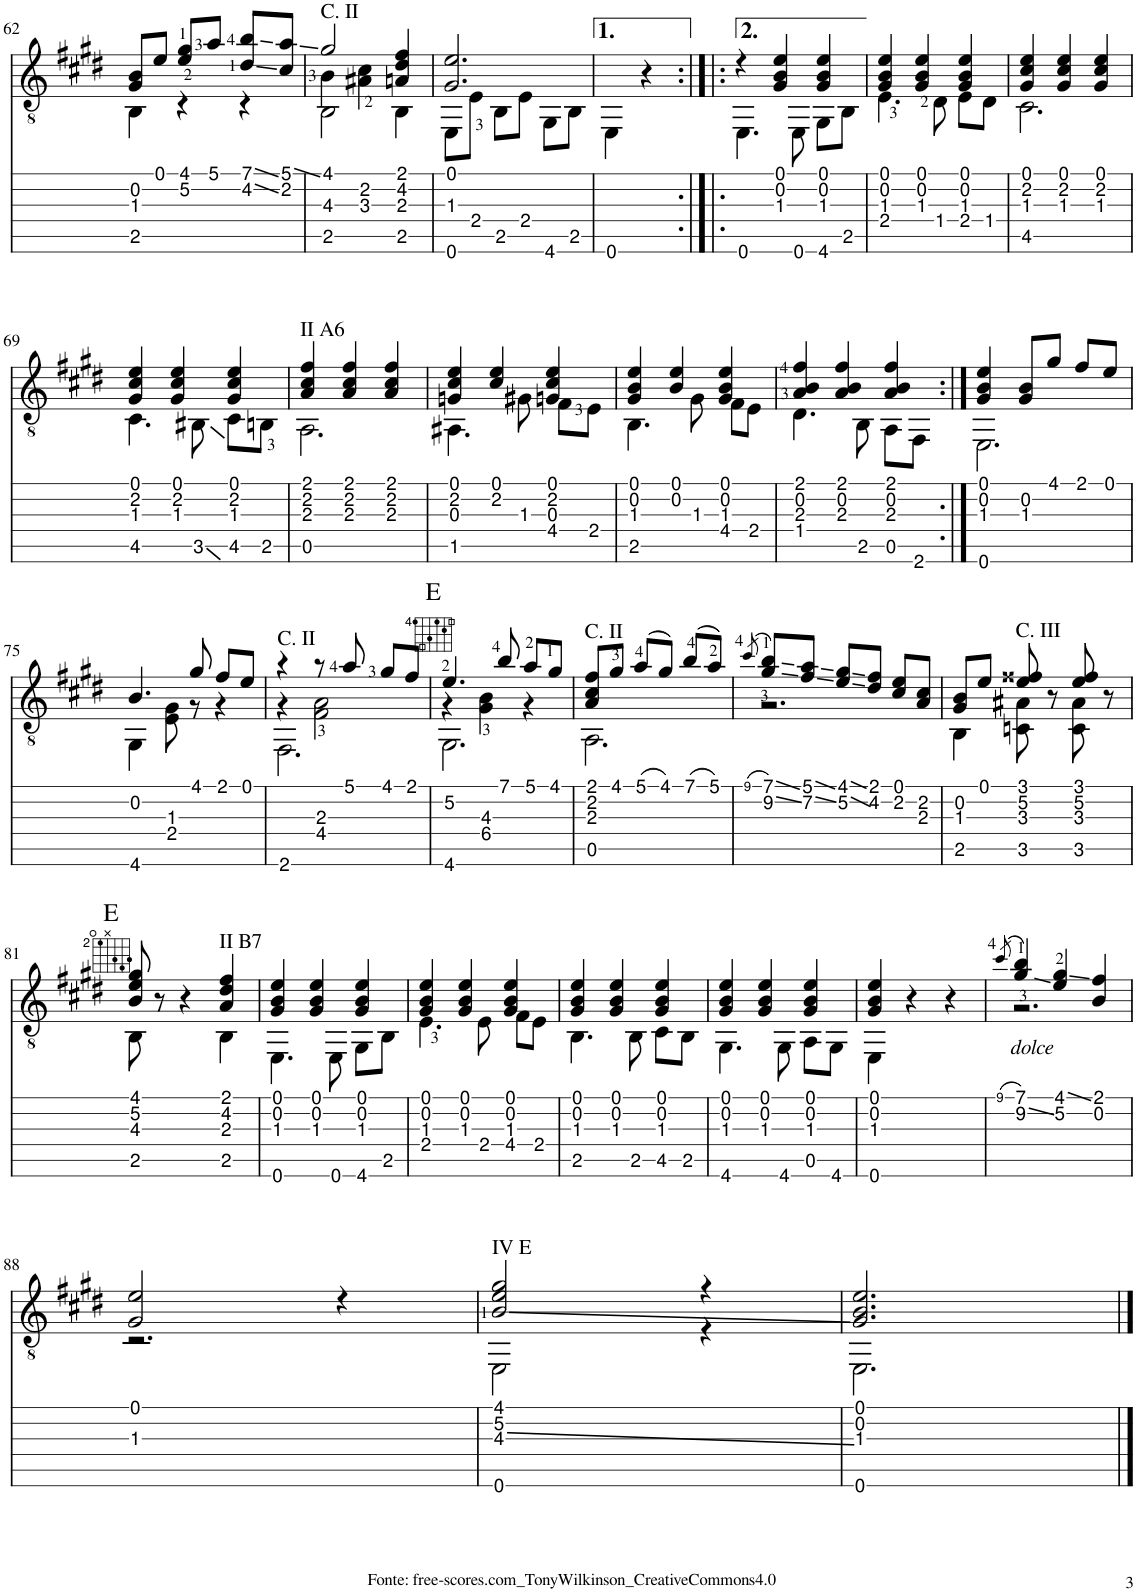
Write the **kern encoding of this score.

**kern	**kern	**harte
*part1	*part1	*part1
*staff2	*staff1	*
*I"Guitar	*	*
*I'Guit.	*	*
!!LO:PB:g=z
*	*clefGv2	*
*k[f#c#g#d#]	*k[f#c#g#d#]	*
*M3/4	*M3/4	*
=62	=62	=62
*^	*^	*
8G#\ 8B\L	4BB	8G#/ 8B/L	4BB\	.
8eJ	.	8e/J	.	.
8e\ 8g#\L	4r	8e/ 8g#/L	4r	.
8aJ	.	8a/J	.	.
8d#\ 8b\L	4r	8d#/ 8b/L	4r	.
8c#\ 8a\J	.	8c#/ 8a/J	.	.
=63	=63	=63	=63	=63
*	*^	*	*^	*
!	!	!	!LO:TX:a:t=C. II	!	!	!
2g#	4B	2BB	2g#/	4B\	2BB\	.
.	4A# 4c#	.	.	4A#X\ 4c#\	.	.
4A 4d# 4f#	4BB	4ryy	4An/ 4d#/ 4f#/	4BB\	4ryy	.
*	*v	*v	*	*	*	*
*	*	*	*v	*v	*
=64	=64	=64	=64	=64
2.G# 2.e	8EEL	2.G#/ 2.e/	8EE\L	.
.	8EJ	.	8E\J	.
.	8BBL	.	8BB\L	.
.	8EJ	.	8E\J	.
.	8GG#L	.	8GG#\L	.
.	8BBJ	.	8BB\J	.
*v	*v	*	*	*
*	*v	*v	*
=65	=65	=65
4EE	4EE\	.
4r	4r	.
=66:|!|:	=66:|!|:	=66:|!|:
*^	*^	*
4r	4.EE	4r	4.EE\	.
4G# 4B 4e	.	4G#/ 4B/ 4e/	.	.
.	8EE	.	8EE\	.
4G# 4B 4e	8GG#L	4G#/ 4B/ 4e/	8GG#\L	.
.	8BBJ	.	8BB\J	.
=67	=67	=67	=67	=67
4G# 4B 4e	4.E	4G#/ 4B/ 4e/	4.E\	.
4G# 4B 4e	.	4G#/ 4B/ 4e/	.	.
.	8D#	.	8D#\	.
4G# 4B 4e	8EL	4G#/ 4B/ 4e/	8E\L	.
.	8D#J	.	8D#\J	.
=68	=68	=68	=68	=68
4G# 4c# 4e	2.C#	4G#/ 4c#/ 4e/	2.C#\	.
4G# 4c# 4e	.	4G#/ 4c#/ 4e/	.	.
4G# 4c# 4e	.	4G#/ 4c#/ 4e/	.	.
!!LO:LB:g=z	!!
=69	=69	=69	=69	=69
4G# 4c# 4e	4.C#	4G#/ 4c#/ 4e/	4.C#\	.
4G# 4c# 4e	.	4G#/ 4c#/ 4e/	.	.
.	8BB#	.	8BB#X\	.
4G# 4c# 4e	8C#L	4G#/ 4c#/ 4e/	8C#\L	.
.	8BBJ	.	8BBn\J	.
=70	=70	=70	=70	=70
!	!	!LO:TX:a:t=II A6	!	!
4A 4c# 4f#	2.AA	4A/ 4c#/ 4f#/	2.AA\	.
4A 4c# 4f#	.	4A/ 4c#/ 4f#/	.	.
4A 4c# 4f#	.	4A/ 4c#/ 4f#/	.	.
=71	=71	=71	=71	=71
4G 4c# 4e	4.AA#	4Gn/ 4c#/ 4e/	4.AA#X\	.
4c# 4e	.	4c#/ 4e/	.	.
.	8G#	.	8G#X\	.
4G 4c# 4e	8F#L	4Gn/ 4c#/ 4e/	8F#\L	.
.	8EJ	.	8E\J	.
=72	=72	=72	=72	=72
4G# 4B 4e	4.BB	4G#/ 4B/ 4e/	4.BB\	.
4B 4e	.	4B/ 4e/	.	.
.	8G#	.	8G#\	.
4G# 4B 4e	8F#L	4G#/ 4B/ 4e/	8F#\L	.
.	8EJ	.	8E\J	.
=73	=73	=73	=73	=73
4A 4B 4f#	4.D#	4A/ 4B/ 4f#/	4.D#\	.
4A 4B 4f#	.	4A/ 4B/ 4f#/	.	.
.	8BB	.	8BB\	.
4A 4B 4f#	8AAL	4A/ 4B/ 4f#/	8AA\L	.
.	8FF#J	.	8FF#\J	.
=74:|!	=74:|!	=74:|!	=74:|!	=74:|!
4G# 4B 4e	2.EE	4G#/ 4B/ 4e/	2.EE\	.
8G#\ 8B\L	.	8G#/ 8B/L	.	.
8g#J	.	8g#/J	.	.
8f#L	.	8f#/L	.	.
8eJ	.	8e/J	.	.
!!LO:LB:g=z	!!
=75	=75	=75	=75	=75
4.B	4GG#	4.B/	4GG#\	.
.	8E 8G#	.	8E\ 8G#\	.
8g#	8r	8g#/	8r	.
8f#L	4r	8f#/L	4r	.
8eJ	.	8e/J	.	.
=76	=76	=76	=76	=76
*	*^	*	*^	*
!	!	!	!LO:TX:a:t=C. II	!	!	!
4r	4r	2.FF#	4r	4r	2.FF#\	.
8r	2F# 2A	.	8r	2F#\ 2A\	.	.
8a	.	.	8a/	.	.	.
8g#L	.	.	8g#/L	.	.	.
8f#J	.	.	8f#/J	.	.	.
=77	=77	=77	=77	=77	=77	=77
4.e	4r	2.GG#	4.e/	4r	2.GG#\	E:maj
.	4G# 4B	.	.	4G#\ 4B\	.	.
8b	.	.	8b/	.	.	.
8aL	4r	.	8a/L	4r	.	.
8g#J	.	.	8g#/J	.	.	.
*	*v	*v	*	*	*	*
*	*	*	*v	*v	*
=78	=78	=78	=78	=78
!	!	!LO:TX:a:t=C. II	!	!
8A\ 8c#\ 8f#\L	2.AA	8A/ 8c#/ 8f#/L	2.AA\	.
8g#J	.	8g#/J	.	.
8aL	.	(8a/L	.	.
8g#J	.	8g#/J)	.	.
8bL	.	(8b/L	.	.
8aJ	.	8a/J)	.	.
=79	=79	=79	=79	=79
qcc#	.	(8qcc#/	.	.
8g#\ 8b\L	2.r	8g#/ 8b/L)	2.r	.
8f#\ 8a\J	.	8f#/ 8a/J	.	.
8e\ 8g#\L	.	8e/ 8g#/L	.	.
8d#\ 8f#\J	.	8d#/ 8f#/J	.	.
8c#\ 8e\L	.	8c#/ 8e/L	.	.
8A\ 8c#\J	.	8A/ 8c#/J	.	.
=80	=80	=80	=80	=80
8G#\ 8B\L	4BB	8G#/ 8B/L	4BB\	.
8eJ	.	8e/J	.	.
!	!	!LO:TX:a:t=C. III	!	!
8e 8f##	8C 8A#	8e/ 8f##X/	8Cn\ 8A#X\	.
8r	8ryy	8r	8ryy	.
8e 8f##	8C 8A#	8e/ 8f##/	8C\ 8A#\	.
8r	8ryy	8r	8ryy	.
!!LO:LB:g=z	!!
=81	=81	=81	=81	=81
8B 8e 8g#	8BB	8B/ 8e/ 8g#/	8BB\	E:maj
8r	4.ryy	8r	4.ryy	.
4r	.	4r	.	.
!	!	!LO:TX:a:t=II B7	!	!
4A 4d# 4f#	4BB	4A/ 4d#/ 4f#/	4BB\	.
=82	=82	=82	=82	=82
4G# 4B 4e	4.EE	4G#/ 4B/ 4e/	4.EE\	.
4G# 4B 4e	.	4G#/ 4B/ 4e/	.	.
.	8EE	.	8EE\	.
4G# 4B 4e	8GG#L	4G#/ 4B/ 4e/	8GG#\L	.
.	8BBJ	.	8BB\J	.
=83	=83	=83	=83	=83
4G# 4B 4e	4.E	4G#/ 4B/ 4e/	4.E\	.
4G# 4B 4e	.	4G#/ 4B/ 4e/	.	.
.	8E	.	8E\	.
4G# 4B 4e	8F#L	4G#/ 4B/ 4e/	8F#\L	.
.	8EJ	.	8E\J	.
=84	=84	=84	=84	=84
4G# 4B 4e	4.BB	4G#/ 4B/ 4e/	4.BB\	.
4G# 4B 4e	.	4G#/ 4B/ 4e/	.	.
.	8BB	.	8BB\	.
4G# 4B 4e	8C#L	4G#/ 4B/ 4e/	8C#\L	.
.	8BBJ	.	8BB\J	.
=85	=85	=85	=85	=85
4G# 4B 4e	4.GG#	4G#/ 4B/ 4e/	4.GG#\	.
4G# 4B 4e	.	4G#/ 4B/ 4e/	.	.
.	8GG#	.	8GG#\	.
4G# 4B 4e	8AAL	4G#/ 4B/ 4e/	8AA\L	.
.	8GG#J	.	8GG#\J	.
=86	=86	=86	=86	=86
4G# 4B 4e	4EE	4G#/ 4B/ 4e/	4EE\	.
4r	2ryy	4r	2ryy	.
4r	.	4r	.	.
=87	=87	=87	=87	=87
qcc#	.	(8qcc#/	.	.
!	!	!LO:TX:b:i:t=dolce	!	!
4g# 4b	2.r	4g#/ 4b/)	2.r	.
4e 4g#	.	4e/ 4g#/	.	.
4B 4f#	.	4B/ 4f#/	.	.
!!LO:LB:g=z	!!
=88	=88	=88	=88	=88
2G# 2e	2.r	2G#/ 2e/	2.r	.
4r	.	4r	.	.
=89	=89	=89	=89	=89
!	!	!LO:TX:a:t=IV E	!	!
2B 2e 2g#	2EE	2B/ 2e/ 2g#/	2EE\	.
4r	4r	4r	4r	.
=90	=90	=90	=90	=90
2.G# 2.B 2.e	2.EE	2.G#/ 2.B/ 2.e/	2.EE\	.
*v	*v	*	*	*
*	*v	*v	*
==	==	==
*-	*-	*-
